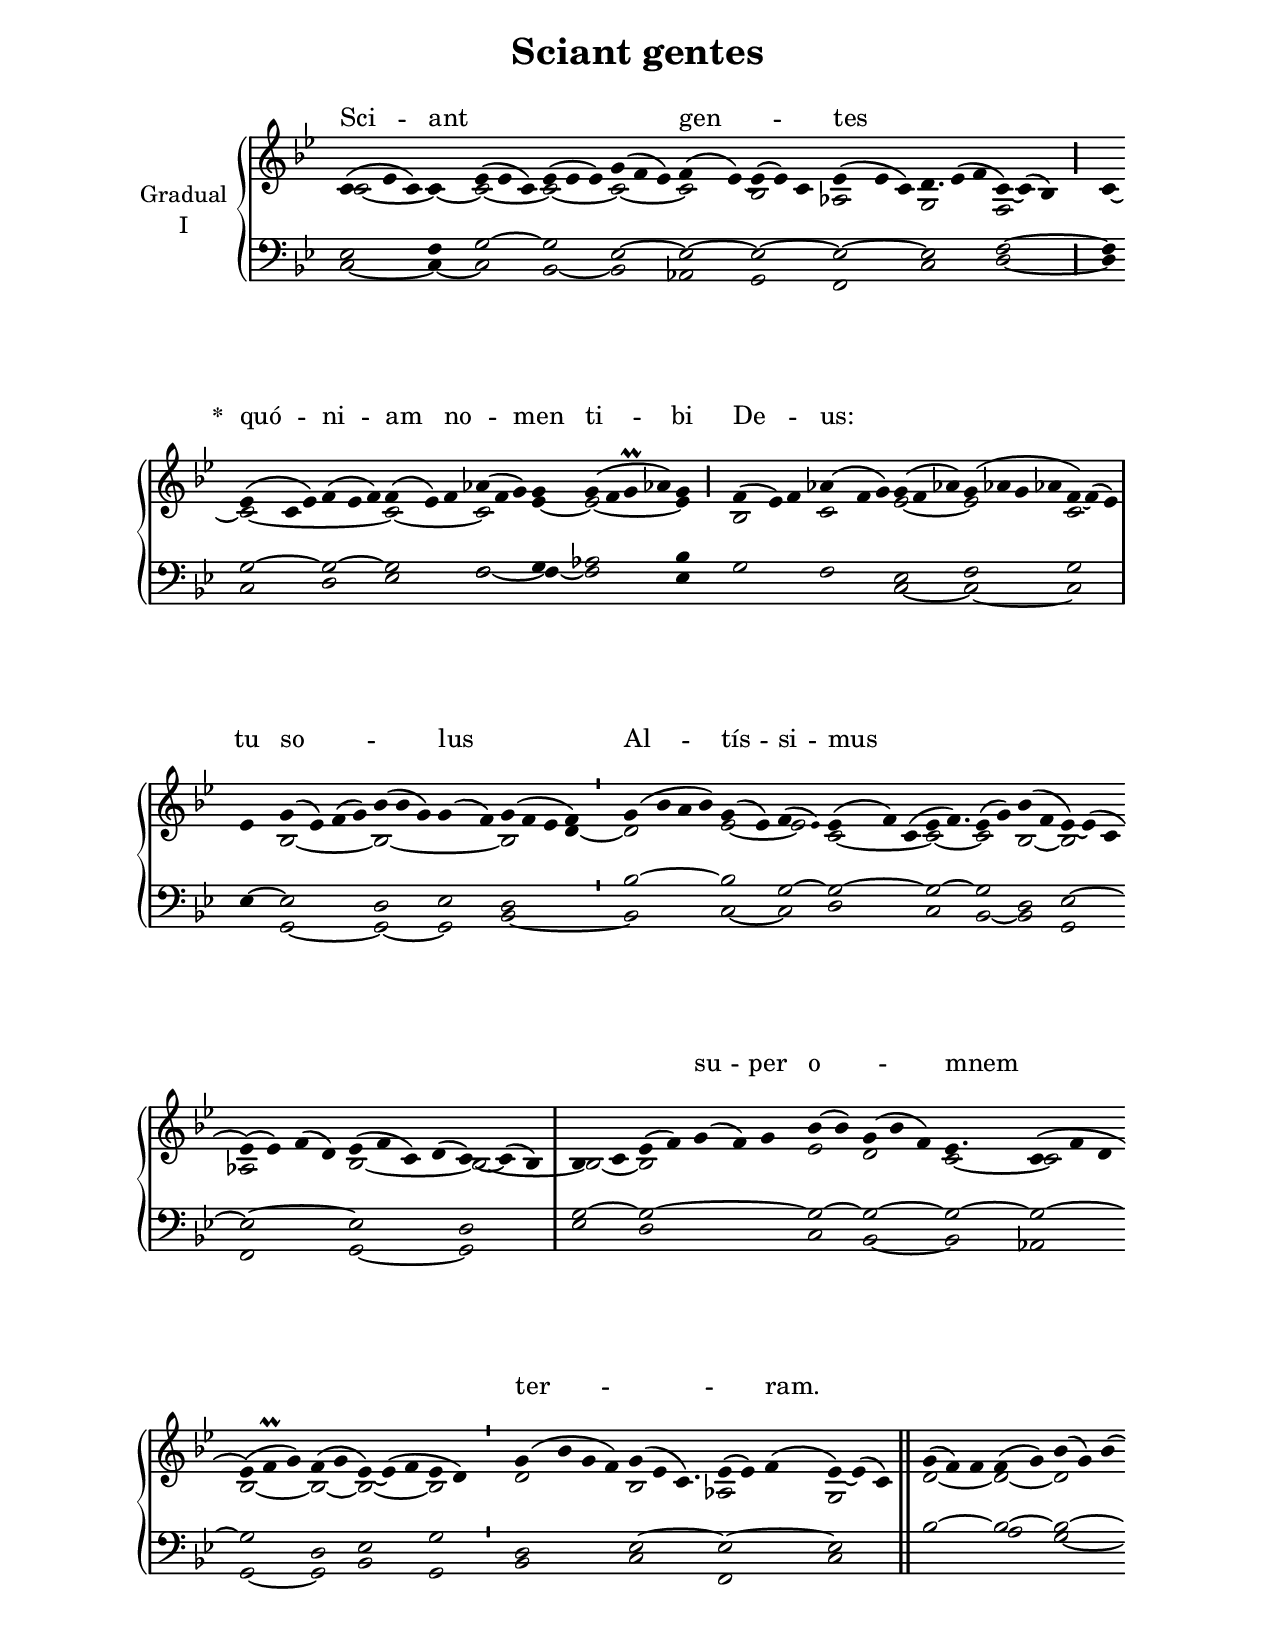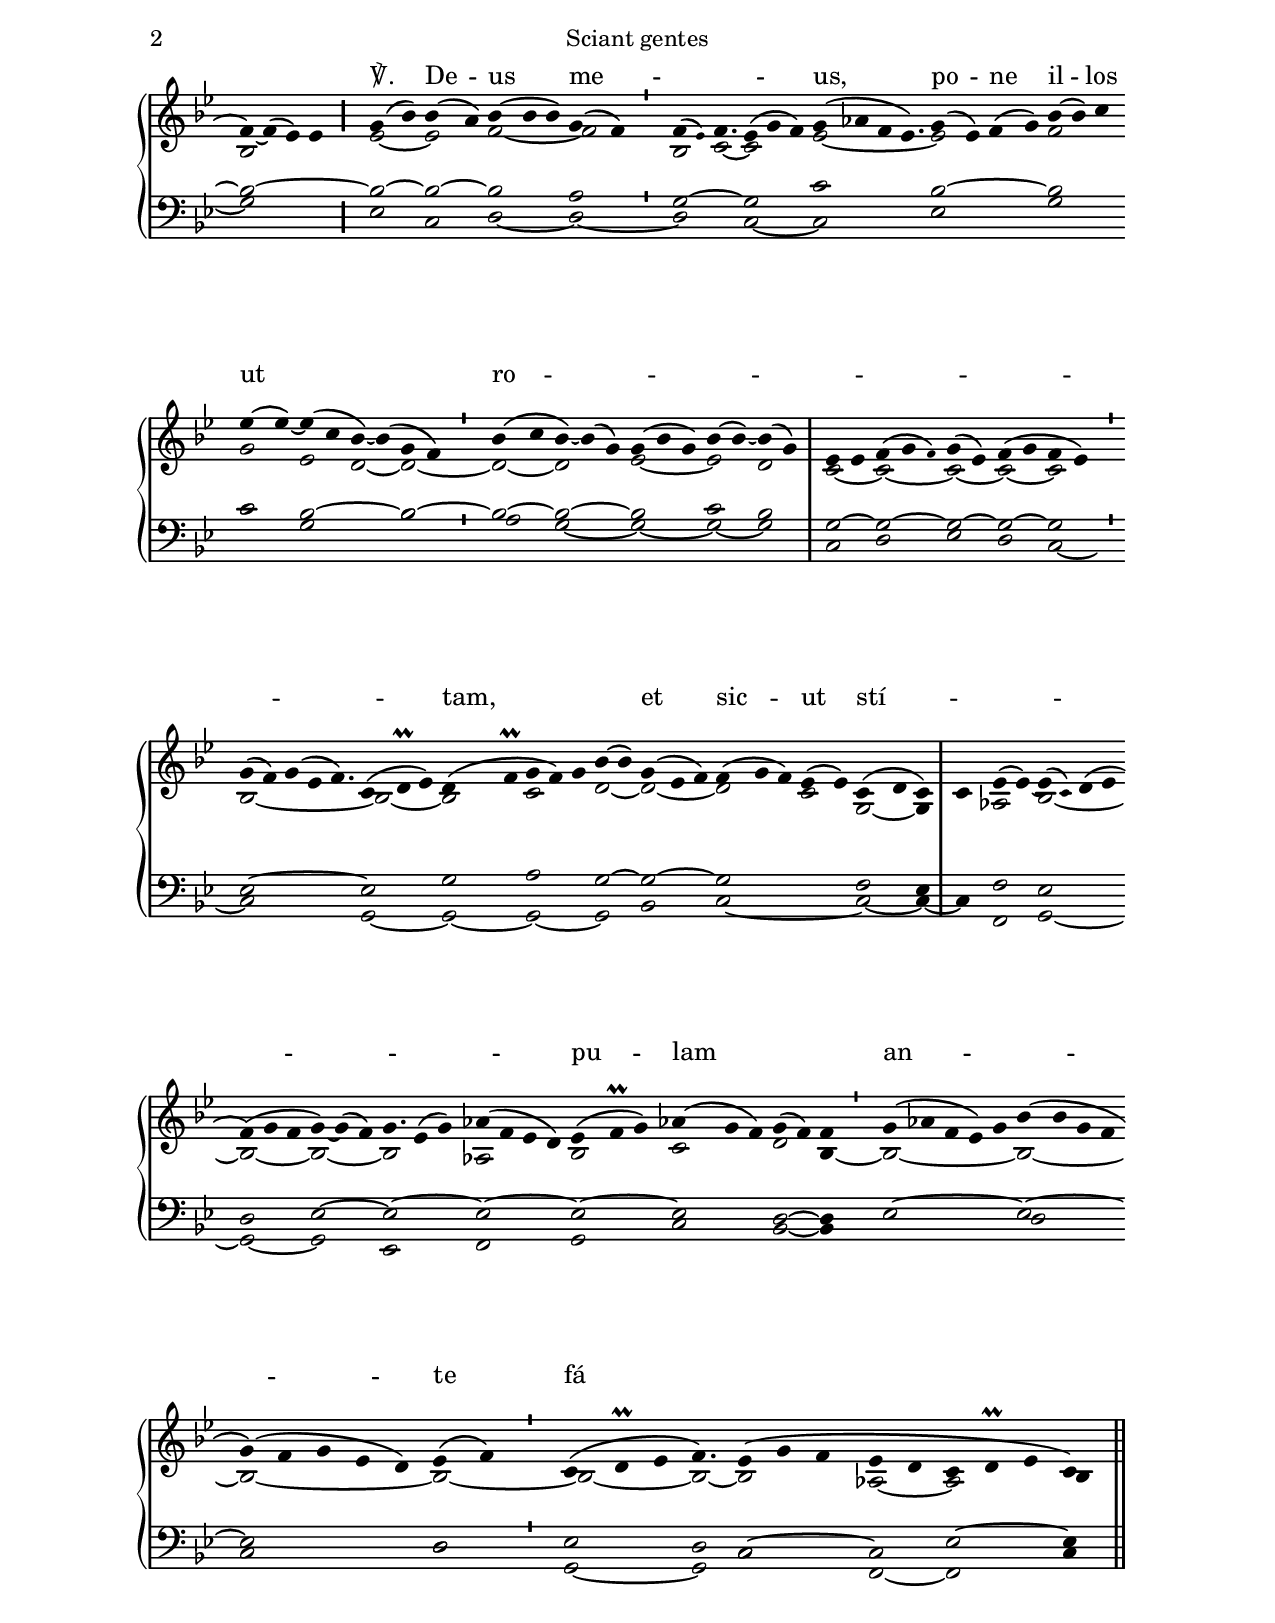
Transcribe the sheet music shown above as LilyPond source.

\version "2.18"
\include "gregorian.ly"
\include "noh2.ily"


%Page reference: page i.140
%(volume.page)

global = {
 \key c \dorian
 \cadenzaOn 
}

\header {
  title = \markup \center-column {"Sciant gentes" \vspace #1 }
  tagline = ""
  composer = ""
}

\paper {
 #(include-special-characters)
  oddHeaderMarkup = \markup \fill-line {
    \line {}
    \center-column {
      \on-the-fly #first-page     " "
      \on-the-fly #not-first-page "Sciant gentes"
    }
    \line { \on-the-fly #print-page-number-check-first \fromproperty #'page:page-number-string }
  }
  evenHeaderMarkup = \markup \fill-line {
    \line { \on-the-fly #print-page-number-check-first \fromproperty #'page:page-number-string }
    \center-column { "Sciant gentes" }
    \line {}
  }
}

chantText = \lyricmode {
Sci -- ant _ _ _ gen -- _ tes _ _ _ 
\set stanza = " * " 
quó -- ni -- am no -- _ men ti -- bi 
De -- _ us: _ _ 
tu so -- _ _ lus _ Al -- tís -- si -- mus _ _ _ _ _ _ _ _ _ 
su -- per o -- _ mnem _ _ ter -- _ _ ram. _ _ _ _ _ _ ℣. 
De -- us me -- _ _ _ us, 
po -- ne il -- los ut ro -- _ _ _ _ _ _ _ _ _ _ tam, _ _ 
et sic -- ut stí -- _ _ _ _ _ _ pu -- lam _ _ 
an -- _ _ te fá -- _ _ _ _ _ ci -- em 
\set stanza = " * " ven -- _ ti. _ _ _ }

chantMusic = {
\tieDown   c'4 ( ees'4 c'4) c'4 ees'4 ( ees'4 c'4) ees'4 ( ees'4 ees'4) g'4 ( f'4 ees'4) f'4 ( ees'4) ~ ees'4 ( ees'4) c'4 ees'4 ( ees'4 c'4) d'4. ees'4 ( f'4 c'4) ~ c'4 ( bes4) \divisioMaior
 c'4 \forceBreak
 ees'4 ( c'4 ees'4) f'4 ( ees'4 f'4)  f'4 ( ees'4) f'4 aes'4 ( f'4 g'4) g'4  g'4 ( f'4 g'\prall aes'4) g'4 \divisioMaior
  f'4 ( ees'4) f'4 aes'4 ( f'4 g'4) g'4 ( f'4 aes'4) g'4 ( aes'4 g'4 aes'4 f'4) ~ f'4 ( ees'4) \divisioMaxima \forceBreak

 ees'4 g'4 ( ees'4) f'4 ( g'4) bes'4 ( bes'4 g'4) g'4 ( f'4) g'4 ( f'4 ees'4 f'4) \divisioMinima
 g'4 ( bes'4 a'4 bes'4) g'4 ( ees'4) f'4 ( \once \tweak #'font-size #-4 ees' ) ees'4 ( f'4) c'4 ( ees'4 f'4.) ees'4 ( g'4) bes'4 ( f'4 ees'4) ~ ees'4 ( c'4 \forceBreak
) ees'4 ( ees'4) f'4 ( d'4) ees'4 ( f'4 c'4) d'4 ( c'4) ~ c'4 ( bes4) \divisioMaxima
 bes4 c'4 ees'4 ( f'4) g'4 ( f'4) g'4 bes'4 ( bes'4) g'4 ( bes'4 f'4) ees'4. c'4 ( f'4 d'4 \forceBreak
) ees'4 ( f'\prall g'4) f'4 ( g'4 ees'4) ~ ees'4 ( f'4 ees'4 d'4) \divisioMinima
 g'4 ( bes'4 g'4 f'4) g'4 ( ees'4 c'4.) ees'4 ( ees'4) f'4 ( ees'4) ~ ees'4 ( c'4) \finalis
 g'4 ( f'4) f'4 f'4 ( g'4) bes'4 ( g'4) bes'4 ( \forceBreak
 f'4) ~ f'4 ( ees'4) ees'4 \divisioMaior
 g'4 ( bes'4) bes'4 ( a'4) bes'4 ( bes'4 bes'4) g'4 ( f'4) \divisioMinima
 f'4 ( \once \tweak #'font-size #-4 ees' )  f'4. ees'4 ( g'4 f'4) g'4 ( aes'4 f'4 ees'4.) g'4 ( ees'4) f'4 ( g'4) bes'4 ( bes'4) c''4 \forceBreak
 ees''4 ( ees''4) ~ ees''4 ( c''4 bes'4) ~ bes'4 ( g'4 f'4) \divisioMinima
 bes'4 ( c''4 bes'4) ~ bes'4 ( g'4) g'4 ( bes'4 g'4) bes'4 ( bes'4) ~ bes'4 ( g'4) \divisioMaxima
 ees'4 ees'4 f'4 ( g'4 \once \tweak #'font-size #-4 f' ) g'4 ( ees'4) f'4 ( g'4 f'4 ees'4) \divisioMinima \forceBreak

 g'4 ( f'4) g'4 ( ees'4 f'4.) c'4 ( d'\prall ees'4) d'4 ( f'\prall g'4 f'4) g'4 bes'4 ( bes'4) g'4 ( ees'4 f'4) f'4 ( g'4 f'4) ees'4 ( ees'4) c'4 ( d'4 c'4) \divisioMaxima
 c'4 ees'4 ( ees'4) ~ ees'4 ( \once \tweak #'font-size #-4 c' ) d'4 ( ees'4 \forceBreak
)  f'4 ( g'4 f'4 g'4) ~ g'4 ( f'4) g'4. ees'4 ( g'4) aes'4 ( f'4 ees'4 d'4) ees'4 ( f'\prall g'4) aes'4 ( g'4 f'4) g'4 ( f'4) f'4 \divisioMinima
  g'4 ( aes'4 f'4 ees'4) g'4 bes'4 ( bes'4 g'4 f'4 \forceBreak
) g'4 ( f'4 g'4 ees'4 d'4) ees'4 ( f'4) \divisioMinima
 c'4 ( d'\prall ees'4 f'4.) ees'4 ( g'4 f'4 ees'4 d'4 c'4 d'\prall ees'4 c'4) \finalis

}

altoMusic = {
c'2*3/2 ~ c'4 ~ c'2*3/2 ~ c'2*3/2 ~ c'2*3/2 ~ c'2 bes2*3/2 aes2*3/2 g2*7/4 f2*3/2 \divisioMaior
c'4 ~ c'2*6/2 ~ c'2*3/2 ~ c'2*3/2 ees'4 ~ ees'2*4/2 ~ ees'4 bes2*3/2 c'2*3/2 ees'2*3/2 ~ ees'2*4/2 c'2*3/2 \divisioMaxima
r4 bes2*4/2 ~ bes2*5/2 ~ bes2*3/2 d'4 ~ \divisioMinima
d'2*4/2 ees'2 ~ ees'2 c'2*3/2 ~ c'2*5/4 ~ c'2 bes2 ~ bes2*3/2 aes2*4/2 bes2*4/2 ~ bes2*3/2 ~ \divisioMaxima
bes2 ~ bes2*5/2 ees'2 d'2*3/2 c'2*3/4 ~ c'2*3/2 bes2*3/2 ~ bes2 ~ bes2*3/2 ~ bes2 \divisioMinima
d'2*4/2 bes2*7/4 aes2*3/2 g2*3/2 \finalis
d'2*3/2 ~ d'2 ~ d'2*3/2 bes2*4/2 \divisioMaior
ees'2 ~ ees'2 f'2*3/2 ~ f'2 \divisioMinima
bes2 c'2*3/4 ~ c'2*3/2 ees'2*9/4 ~ ees'2*4/2 f'2*3/2 g'2 ees'2 d'2 ~ d'2 ~ \divisioMinima
d'2 ~ d'2*3/2 ees'2*3/2 ~ ees'2 d'2 \divisioMaxima
c'2 ~ c'2*3/2 ~ c'2 ~ c'2 ~ c'2 \divisioMinima
bes2*11/4 ~ bes2*3/2 ~ bes2 c'2*3/2 d'2 ~ d'2*3/2 ~ d'2*3/2 c'2 g2 ~ g4 \divisioMaxima
r4 aes2 bes2*4/2 ~ bes2*3/2 ~ bes2*3/2 ~ bes2*7/4 aes2*4/2 bes2*3/2 c'2*3/2 d'2 bes4 ~ bes2*5/2 ~ bes2*4/2 ~ bes2*5/2 ~ bes2 ~ \divisioMinima
bes2*3/2 ~ bes2*3/4 ~ bes2*3/2 aes2 ~ aes2*3/2 bes4 \finalis
}

tenorMusic = {
ees2*3/2 f4 g2*3/2 ~ g2*3/2 ees2*3/2 ~ ees2 ~ ees2*3/2 ~ ees2*3/2 ~ ees2*7/4 f2*3/2 ~ \divisioMaior
f4 g2*3/2 ~ g2*3/2 ~ g2*3/2 f2*3/2 g4 aes2*4/2 bes4 g2*3/2 f2*3/2 ees2*3/2 f2*4/2 g2*3/2 \divisioMaxima
ees4 ~ ees2*4/2 d2*3/2 ees2 d2*4/2 \divisioMinima
bes2*4/2 ~ bes2 g2 ~ g2*3/2 ~ g2*5/4 ~ g2 d2 ees2*3/2 ~ ees2*4/2 ~ ees2*4/2 d2*3/2 \divisioMaxima
g2 ~ g2*5/2 ~ g2 ~ g2*3/2 ~ g2*3/4 ~ g2*3/2 ~ g2*3/2 d2 ees2*3/2 g2 \divisioMinima
d2*4/2 ees2*7/4 ~ ees2*3/2 ~ ees2*3/2 \finalis
bes2*3/2 ~ bes2 ~ bes2*3/2 ~ bes2*4/2 ~ \divisioMaior
bes2 ~ bes2 ~ bes2*3/2 a2 \divisioMinima
g2*7/4 ~ g2*3/2 c'2*9/4 bes2*4/2 ~ bes2*3/2 c'2 bes2*4/2 ~ bes2 ~ \divisioMinima
bes2 ~ bes2*3/2 ~ bes2*3/2 c'2 bes2 \divisioMaxima
g2 ~ g2*3/2 ~ g2 ~ g2 ~ g2 \divisioMinima
ees2*11/4 ~ ees2*3/2 g2 a2*3/2 g2 ~ g2*3/2 ~ g2*5/2 f2 ees4 \divisioMaxima
r4 f2 ees2*4/2 d2*3/2 ees2*3/2 ~ ees2*7/4 ~ ees2*4/2 ~ ees2*3/2 ~ ees2*3/2 d2 ~ d4 ees2*5/2 ~ ees2*4/2 ~ ees2*5/2 d2 \divisioMinima
ees2*3/2 d2*3/4 c2*3/2 ~ c2 ees2*3/2 ~ ees4 \finalis
}

bassMusic = {
c2*3/2 ~ c4 ~ c2*3/2 bes,2*3/2 ~ bes,2*3/2 aes,2 g,2*3/2 f,2*3/2 c2*7/4 d2*3/2 ~ \divisioMaior
d4 c2*3/2 d2*3/2 ees2*3/2 f2*3/2 ~ f4 ~ f2*4/2 ees4 r2*6/2 c2*3/2 ~ c2*4/2 ~ c2*3/2 \divisioMaxima
r4 g,2*4/2 ~ g,2*3/2 ~ g,2 bes,2*4/2 ~ \divisioMinima
bes,2*4/2 c2 ~ c2 d2*3/2 c2*5/4 bes,2 ~ bes,2 g,2*3/2 f,2*4/2 g,2*4/2 ~ g,2*3/2 \divisioMaxima
ees2 d2*5/2 c2 bes,2*3/2 ~ bes,2*3/4 aes,2*3/2 g,2*3/2 ~ g,2 bes,2*3/2 g,2 \divisioMinima
bes,2*4/2 c2*7/4 f,2*3/2 c2*3/2 \finalis
r2*3/2 a2 g2*3/2 ~ g2*4/2 \divisioMaior
ees2 c2 d2*3/2 ~ d2 ~ \divisioMinima
d2*7/4 c2*3/2 ~ c2*9/4 ees2*4/2 g2*3/2 c'2 g2*4/2 bes2 \divisioMinima
a2 g2*3/2 ~ g2*3/2 ~ g2 ~ g2 \divisioMaxima
c2 d2*3/2 ees2 d2 c2 ~ \divisioMinima
c2*11/4 g,2*3/2 ~ g,2 ~ g,2*3/2 ~ g,2 bes,2*3/2 c2*5/2 ~ c2 ~ c4 ~ \divisioMaxima
c4 f,2 g,2*4/2 ~ g,2*3/2 ~ g,2*3/2 ees,2*7/4 f,2*4/2 g,2*3/2 c2*3/2 bes,2 ~ bes,4 r2*5/2 d2*4/2 c2*5/2 d2 \divisioMinima
g,2*3/2 ~ g,2*3/4 c2*3/2 f,2 ~ f,2*3/2 c4 \finalis
}

voiceLines = {
\voiceLineStyle


}

\score{
  <<
    \new GrandStaff <<
      \set GrandStaff.autoBeaming = ##f
      \set GrandStaff.instrumentName = \markup \center-column {
        "Gradual"
        "I"
      }
      \new Staff = up <<
        \new Voice = "chant" {
          \voiceOne \global \chantMusic
        }
        \new Voice {
          \voiceTwo \global \altoMusic
        }
      >>

      \new Staff = down <<
        \clef bass
        \new Voice {
          \voiceOne \global \tenorMusic
        }
        \new Voice {
          \voiceTwo \global \bassMusic
        }
	\new Voice {
        \voiceThree \global \voiceLines
        }
      >>
    >>
    \new Lyrics \lyricsto chant {
      \chantText
    }
  >>
  \layout{
  }
  \midi{
    \tempo 4 = 125
  }
}
